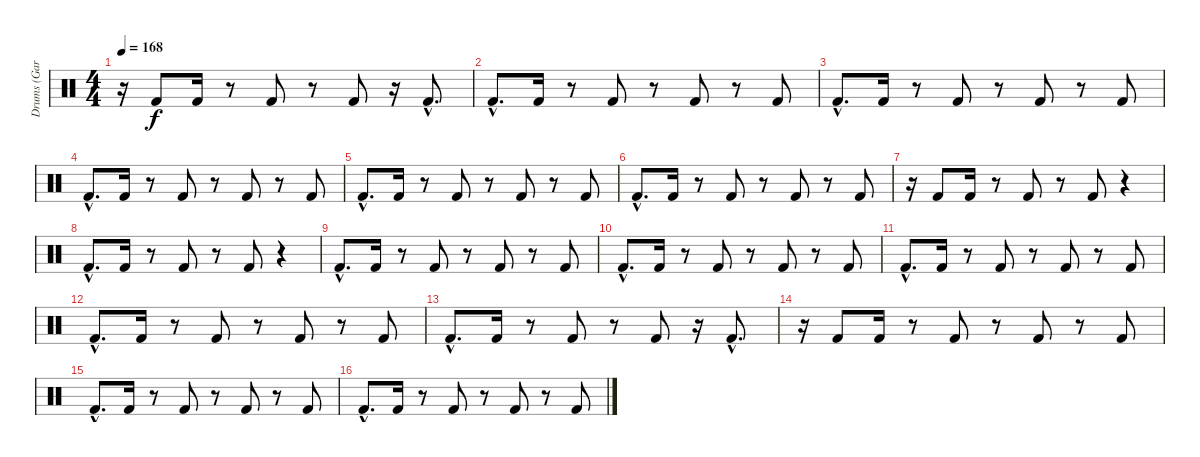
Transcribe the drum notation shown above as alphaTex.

\track ("Drums (Gar Samuelson)" "Drums (Gar") {instrument percussion}
\staff {score}
\articulation defaults
\ts (4 4)
\tempo 168
\clef neutral
\ks c
r.16{dy f} "Kick (hit) 2".8 "Kick (hit) 2".16 r.8 "Kick (hit) 2".8 r.8 "Kick (hit) 2".8 r.16 "Kick (hit) 2"{hac}.8{d} |
"Kick (hit) 2"{hac}.8{d} "Kick (hit) 2".16 r.8 "Kick (hit) 2".8 r.8 "Kick (hit) 2".8 r.8 "Kick (hit) 2".8 |
"Kick (hit) 2"{hac}.8{d} "Kick (hit) 2".16 r.8 "Kick (hit) 2".8 r.8 "Kick (hit) 2".8 r.8 "Kick (hit) 2".8 |
"Kick (hit) 2"{hac}.8{d} "Kick (hit) 2".16 r.8 "Kick (hit) 2".8 r.8 "Kick (hit) 2".8 r.8 "Kick (hit) 2".8 |
"Kick (hit) 2"{hac}.8{d} "Kick (hit) 2".16 r.8 "Kick (hit) 2".8 r.8 "Kick (hit) 2".8 r.8 "Kick (hit) 2".8 |
"Kick (hit) 2"{hac}.8{d} "Kick (hit) 2".16 r.8 "Kick (hit) 2".8 r.8 "Kick (hit) 2".8 r.8 "Kick (hit) 2".8 |
r.16 "Kick (hit) 2".8 "Kick (hit) 2".16 r.8 "Kick (hit) 2".8 r.8 "Kick (hit) 2".8 r.4 |
"Kick (hit) 2"{hac}.8{d} "Kick (hit) 2".16 r.8 "Kick (hit) 2".8 r.8 "Kick (hit) 2".8 r.4 |
"Kick (hit) 2"{hac}.8{d} "Kick (hit) 2".16 r.8 "Kick (hit) 2".8 r.8 "Kick (hit) 2".8 r.8 "Kick (hit) 2".8 |
"Kick (hit) 2"{hac}.8{d} "Kick (hit) 2".16 r.8 "Kick (hit) 2".8 r.8 "Kick (hit) 2".8 r.8 "Kick (hit) 2".8 |
"Kick (hit) 2"{hac}.8{d} "Kick (hit) 2".16 r.8 "Kick (hit) 2".8 r.8 "Kick (hit) 2".8 r.8 "Kick (hit) 2".8 |
"Kick (hit) 2"{hac}.8{d} "Kick (hit) 2".16 r.8 "Kick (hit) 2".8 r.8 "Kick (hit) 2".8 r.8 "Kick (hit) 2".8 |
"Kick (hit) 2"{hac}.8{d} "Kick (hit) 2".16 r.8 "Kick (hit) 2".8 r.8 "Kick (hit) 2".8 r.16 "Kick (hit) 2"{hac}.8{d} |
r.16 "Kick (hit) 2".8 "Kick (hit) 2".16 r.8 "Kick (hit) 2".8 r.8 "Kick (hit) 2".8 r.8 "Kick (hit) 2".8 |
"Kick (hit) 2"{hac}.8{d} "Kick (hit) 2".16 r.8 "Kick (hit) 2".8 r.8 "Kick (hit) 2".8 r.8 "Kick (hit) 2".8 |
"Kick (hit) 2"{hac}.8{d} "Kick (hit) 2".16 r.8 "Kick (hit) 2".8 r.8 "Kick (hit) 2".8 r.8 "Kick (hit) 2".8
